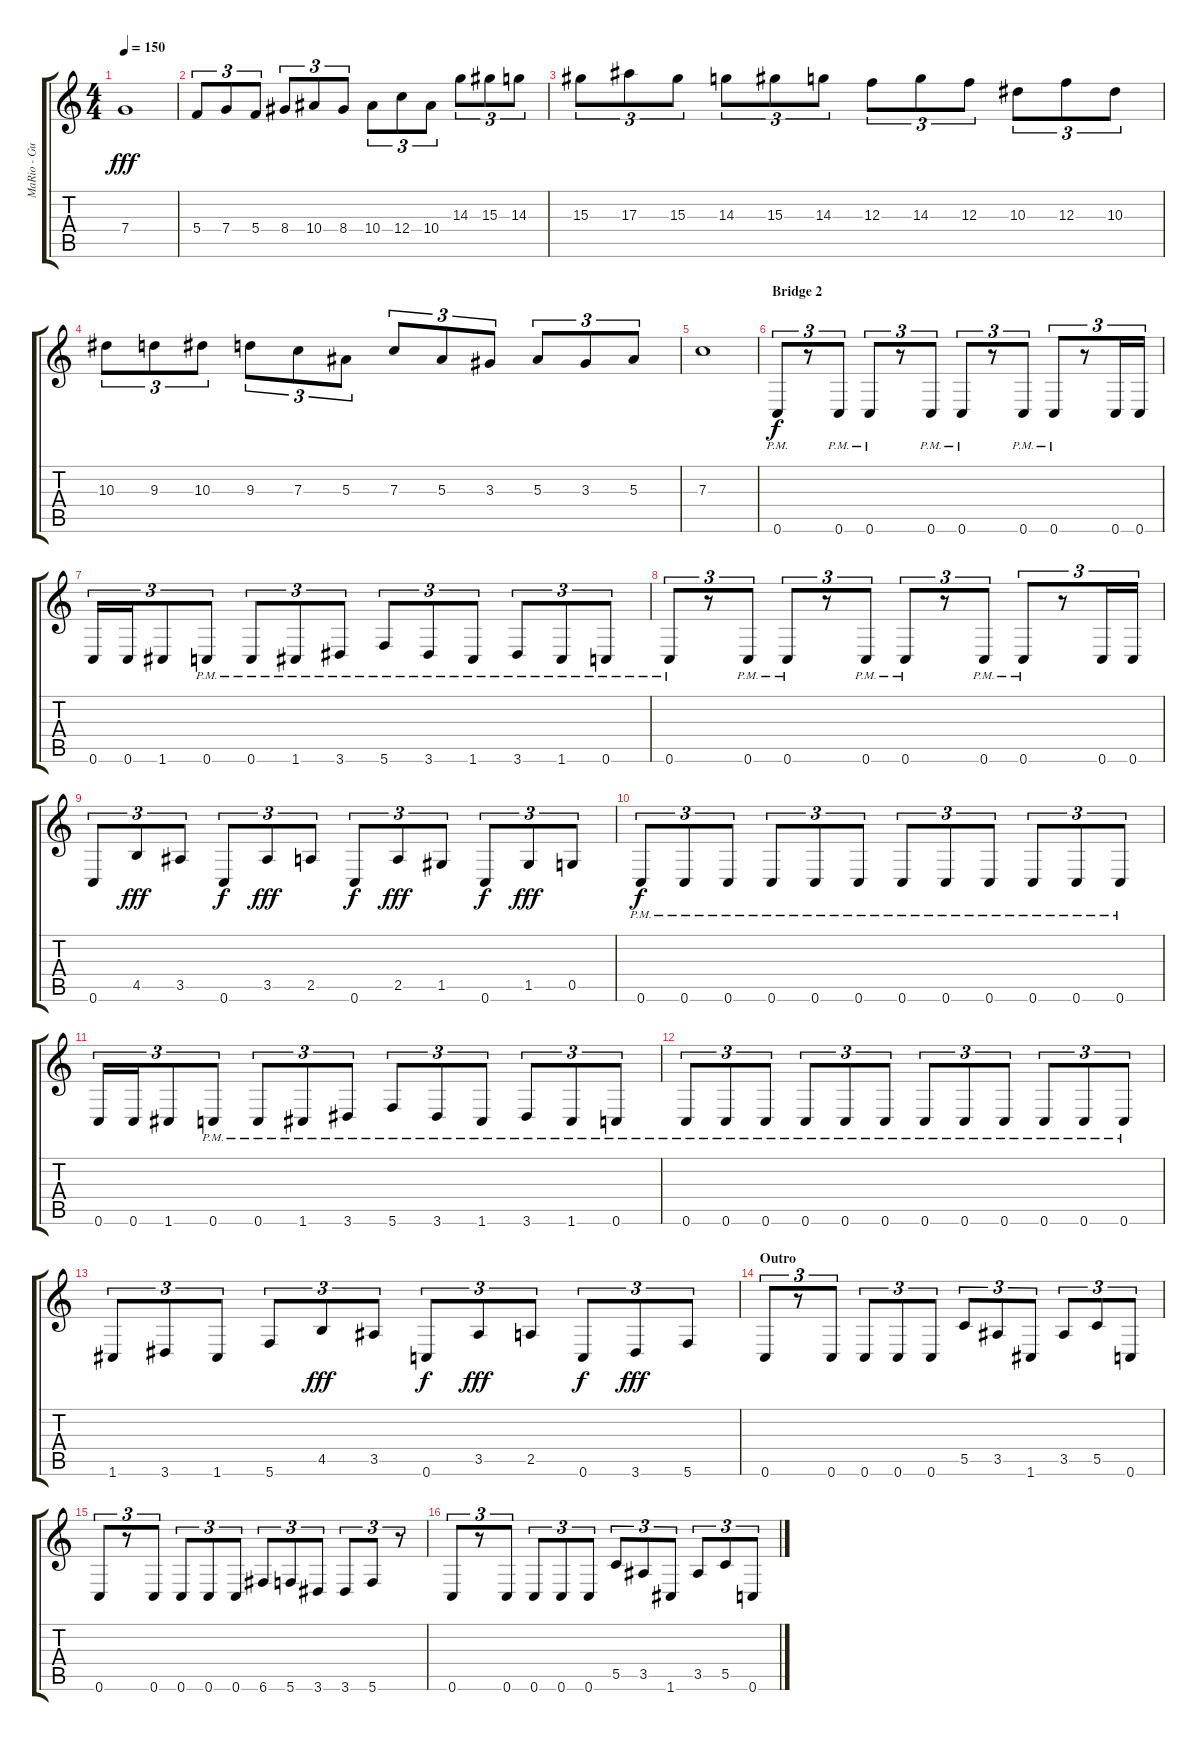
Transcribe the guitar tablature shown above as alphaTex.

\track ("MaRio - Guitar 2" "MaRio - Gu") {instrument overdrivenguitar}
\staff {score tabs}
\tuning (D4 A3 F3 C3 G2 C2) {hide}
\ts (4 4)
\tempo 150
\clef g2
\ks c
7.4.1{dy fff} |
5.4.8{tu (3 2)} 7.4.8{tu (3 2)} 5.4.8{tu (3 2)} 8.4.8{tu (3 2)} 10.4.8{tu (3 2)} 8.4.8{tu (3 2)} 10.4.8{tu (3 2)} 12.4.8{tu (3 2)} 10.4.8{tu (3 2)} 14.3.8{tu (3 2)} 15.3.8{tu (3 2)} 14.3.8{tu (3 2)} |
15.3.8{tu (3 2)} 17.3.8{tu (3 2)} 15.3.8{tu (3 2)} 14.3.8{tu (3 2)} 15.3.8{tu (3 2)} 14.3.8{tu (3 2)} 12.3.8{tu (3 2)} 14.3.8{tu (3 2)} 12.3.8{tu (3 2)} 10.3.8{tu (3 2)} 12.3.8{tu (3 2)} 10.3.8{tu (3 2)} |
10.3.8{tu (3 2)} 9.3.8{tu (3 2)} 10.3.8{tu (3 2)} 9.3.8{tu (3 2)} 7.3.8{tu (3 2)} 5.3.8{tu (3 2)} 7.3.8{tu (3 2)} 5.3.8{tu (3 2)} 3.3.8{tu (3 2)} 5.3.8{tu (3 2)} 3.3.8{tu (3 2)} 5.3.8{tu (3 2)} |
7.3.1 |
\section ("" "Bridge 2")
0.6{pm}.8{tu (3 2) dy f} r.8{tu (3 2)} 0.6{pm}.8{tu (3 2)} 0.6{pm}.8{tu (3 2)} r.8{tu (3 2)} 0.6{pm}.8{tu (3 2)} 0.6{pm}.8{tu (3 2)} r.8{tu (3 2)} 0.6{pm}.8{tu (3 2)} 0.6{pm}.8{tu (3 2)} r.8{tu (3 2)} 0.6.16{tu (3 2)} 0.6.16{tu (3 2)} |
0.6.16{tu (3 2)} 0.6.16{tu (3 2)} 1.6.8{tu (3 2)} 0.6{pm}.8{tu (3 2)} 0.6{pm}.8{tu (3 2)} 1.6{pm}.8{tu (3 2)} 3.6{pm}.8{tu (3 2)} 5.6{pm}.8{tu (3 2)} 3.6{pm}.8{tu (3 2)} 1.6{pm}.8{tu (3 2)} 3.6{pm}.8{tu (3 2)} 1.6{pm}.8{tu (3 2)} 0.6{pm}.8{tu (3 2)} |
0.6{pm}.8{tu (3 2)} r.8{tu (3 2)} 0.6{pm}.8{tu (3 2)} 0.6{pm}.8{tu (3 2)} r.8{tu (3 2)} 0.6{pm}.8{tu (3 2)} 0.6{pm}.8{tu (3 2)} r.8{tu (3 2)} 0.6{pm}.8{tu (3 2)} 0.6{pm}.8{tu (3 2)} r.8{tu (3 2)} 0.6.16{tu (3 2)} 0.6.16{tu (3 2)} |
0.6.8{tu (3 2)} 4.5.8{tu (3 2) dy fff} 3.5.8{tu (3 2)} 0.6.8{tu (3 2) dy f} 3.5.8{tu (3 2) dy fff} 2.5.8{tu (3 2)} 0.6.8{tu (3 2) dy f} 2.5.8{tu (3 2) dy fff} 1.5.8{tu (3 2)} 0.6.8{tu (3 2) dy f} 1.5.8{tu (3 2) dy fff} 0.5.8{tu (3 2)} |
0.6{pm}.8{tu (3 2) dy f} 0.6{pm}.8{tu (3 2)} 0.6{pm}.8{tu (3 2)} 0.6{pm}.8{tu (3 2)} 0.6{pm}.8{tu (3 2)} 0.6{pm}.8{tu (3 2)} 0.6{pm}.8{tu (3 2)} 0.6{pm}.8{tu (3 2)} 0.6{pm}.8{tu (3 2)} 0.6{pm}.8{tu (3 2)} 0.6{pm}.8{tu (3 2)} 0.6{pm}.8{tu (3 2)} |
0.6.16{tu (3 2)} 0.6.16{tu (3 2)} 1.6.8{tu (3 2)} 0.6{pm}.8{tu (3 2)} 0.6{pm}.8{tu (3 2)} 1.6{pm}.8{tu (3 2)} 3.6{pm}.8{tu (3 2)} 5.6{pm}.8{tu (3 2)} 3.6{pm}.8{tu (3 2)} 1.6{pm}.8{tu (3 2)} 3.6{pm}.8{tu (3 2)} 1.6{pm}.8{tu (3 2)} 0.6{pm}.8{tu (3 2)} |
0.6{pm}.8{tu (3 2)} 0.6{pm}.8{tu (3 2)} 0.6{pm}.8{tu (3 2)} 0.6{pm}.8{tu (3 2)} 0.6{pm}.8{tu (3 2)} 0.6{pm}.8{tu (3 2)} 0.6{pm}.8{tu (3 2)} 0.6{pm}.8{tu (3 2)} 0.6{pm}.8{tu (3 2)} 0.6{pm}.8{tu (3 2)} 0.6{pm}.8{tu (3 2)} 0.6{pm}.8{tu (3 2)} |
1.6.8{tu (3 2)} 3.6.8{tu (3 2)} 1.6.8{tu (3 2)} 5.6.8{tu (3 2)} 4.5.8{tu (3 2) dy fff} 3.5.8{tu (3 2)} 0.6.8{tu (3 2) dy f} 3.5.8{tu (3 2) dy fff} 2.5.8{tu (3 2)} 0.6.8{tu (3 2) dy f} 3.6.8{tu (3 2) dy fff} 5.6.8{tu (3 2)} |
\section ("" "Outro")
0.6.8{tu (3 2)} r.8{tu (3 2)} 0.6.8{tu (3 2)} 0.6.8{tu (3 2)} 0.6.8{tu (3 2)} 0.6.8{tu (3 2)} 5.5.8{tu (3 2)} 3.5.8{tu (3 2)} 1.6.8{tu (3 2)} 3.5.8{tu (3 2)} 5.5.8{tu (3 2)} 0.6.8{tu (3 2)} |
0.6.8{tu (3 2)} r.8{tu (3 2)} 0.6.8{tu (3 2)} 0.6.8{tu (3 2)} 0.6.8{tu (3 2)} 0.6.8{tu (3 2)} 6.6.8{tu (3 2)} 5.6.8{tu (3 2)} 3.6.8{tu (3 2)} 3.6.8{tu (3 2)} 5.6.8{tu (3 2)} r.8{tu (3 2)} |
0.6.8{tu (3 2)} r.8{tu (3 2)} 0.6.8{tu (3 2)} 0.6.8{tu (3 2)} 0.6.8{tu (3 2)} 0.6.8{tu (3 2)} 5.5.8{tu (3 2)} 3.5.8{tu (3 2)} 1.6.8{tu (3 2)} 3.5.8{tu (3 2)} 5.5.8{tu (3 2)} 0.6.8{tu (3 2)}
